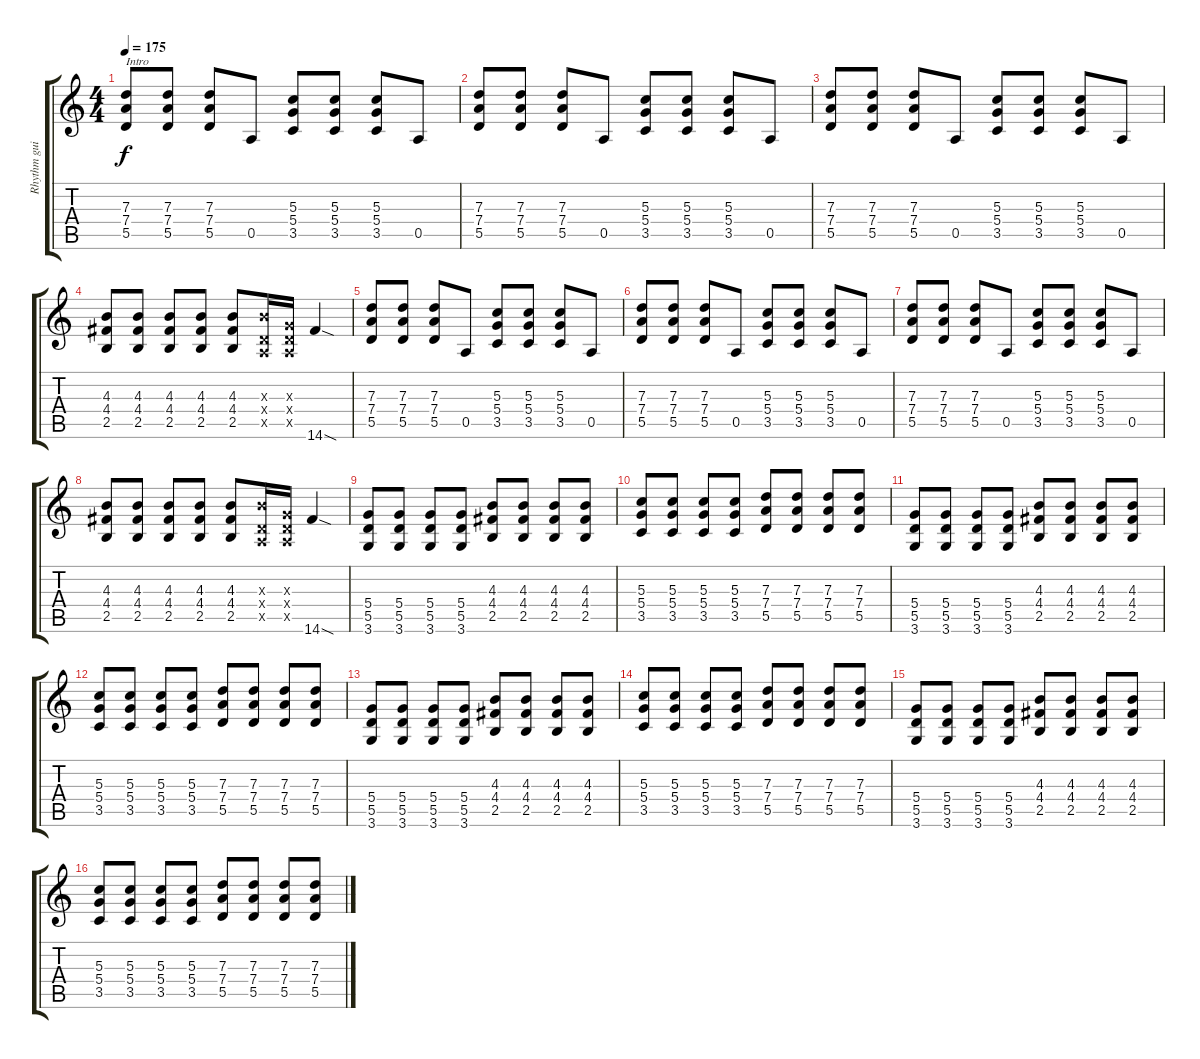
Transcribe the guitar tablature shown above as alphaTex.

\track ("Rhythm guitar" "Rhythm gui") {instrument acousticguitarnylon}
\staff {score tabs}
\tuning (E4 B3 G3 D3 A2 E2) {hide}
\ts (4 4)
\tempo 175
\clef g2
\ks c
(7.3 7.4 5.5).8{txt "Intro" dy f instrument acousticguitarnylon} (7.3 7.4 5.5).8 (7.3 7.4 5.5).8 0.5.8 (5.3 5.4 3.5).8 (5.3 5.4 3.5).8 (5.3 5.4 3.5).8 0.5.8 |
(7.3 7.4 5.5).8 (7.3 7.4 5.5).8 (7.3 7.4 5.5).8 0.5.8 (5.3 5.4 3.5).8 (5.3 5.4 3.5).8 (5.3 5.4 3.5).8 0.5.8 |
(7.3 7.4 5.5).8 (7.3 7.4 5.5).8 (7.3 7.4 5.5).8 0.5.8 (5.3 5.4 3.5).8 (5.3 5.4 3.5).8 (5.3 5.4 3.5).8 0.5.8 |
(4.3 4.4 2.5).8 (4.3 4.4 2.5).8 (4.3 4.4 2.5).8 (4.3 4.4 2.5).8 (4.3 4.4 2.5).8 (4.3{x} 0.4{x} 0.5{x}).16 (0.3{x} 0.4{x} 0.5{x}).16 14.6{sod}.4 |
(7.3 7.4 5.5).8 (7.3 7.4 5.5).8 (7.3 7.4 5.5).8 0.5.8 (5.3 5.4 3.5).8 (5.3 5.4 3.5).8 (5.3 5.4 3.5).8 0.5.8 |
(7.3 7.4 5.5).8 (7.3 7.4 5.5).8 (7.3 7.4 5.5).8 0.5.8 (5.3 5.4 3.5).8 (5.3 5.4 3.5).8 (5.3 5.4 3.5).8 0.5.8 |
(7.3 7.4 5.5).8 (7.3 7.4 5.5).8 (7.3 7.4 5.5).8 0.5.8 (5.3 5.4 3.5).8 (5.3 5.4 3.5).8 (5.3 5.4 3.5).8 0.5.8 |
(4.3 4.4 2.5).8 (4.3 4.4 2.5).8 (4.3 4.4 2.5).8 (4.3 4.4 2.5).8 (4.3 4.4 2.5).8 (4.3{x} 0.4{x} 0.5{x}).16 (0.3{x} 0.4{x} 0.5{x}).16 14.6{sod}.4 |
(5.4 5.5 3.6).8 (5.4 5.5 3.6).8 (5.4 5.5 3.6).8 (5.4 5.5 3.6).8 (4.3 4.4 2.5).8 (4.3 4.4 2.5).8 (4.3 4.4 2.5).8 (4.3 4.4 2.5).8 |
(5.3 5.4 3.5).8 (5.3 5.4 3.5).8 (5.3 5.4 3.5).8 (5.3 5.4 3.5).8 (7.3 7.4 5.5).8 (7.3 7.4 5.5).8 (7.3 7.4 5.5).8 (7.3 7.4 5.5).8 |
(5.4 5.5 3.6).8 (5.4 5.5 3.6).8 (5.4 5.5 3.6).8 (5.4 5.5 3.6).8 (4.3 4.4 2.5).8 (4.3 4.4 2.5).8 (4.3 4.4 2.5).8 (4.3 4.4 2.5).8 |
(5.3 5.4 3.5).8 (5.3 5.4 3.5).8 (5.3 5.4 3.5).8 (5.3 5.4 3.5).8 (7.3 7.4 5.5).8 (7.3 7.4 5.5).8 (7.3 7.4 5.5).8 (7.3 7.4 5.5).8 |
(5.4 5.5 3.6).8 (5.4 5.5 3.6).8 (5.4 5.5 3.6).8 (5.4 5.5 3.6).8 (4.3 4.4 2.5).8 (4.3 4.4 2.5).8 (4.3 4.4 2.5).8 (4.3 4.4 2.5).8 |
(5.3 5.4 3.5).8 (5.3 5.4 3.5).8 (5.3 5.4 3.5).8 (5.3 5.4 3.5).8 (7.3 7.4 5.5).8 (7.3 7.4 5.5).8 (7.3 7.4 5.5).8 (7.3 7.4 5.5).8 |
(5.4 5.5 3.6).8 (5.4 5.5 3.6).8 (5.4 5.5 3.6).8 (5.4 5.5 3.6).8 (4.3 4.4 2.5).8 (4.3 4.4 2.5).8 (4.3 4.4 2.5).8 (4.3 4.4 2.5).8 |
(5.3 5.4 3.5).8 (5.3 5.4 3.5).8 (5.3 5.4 3.5).8 (5.3 5.4 3.5).8 (7.3 7.4 5.5).8 (7.3 7.4 5.5).8 (7.3 7.4 5.5).8 (7.3 7.4 5.5).8
